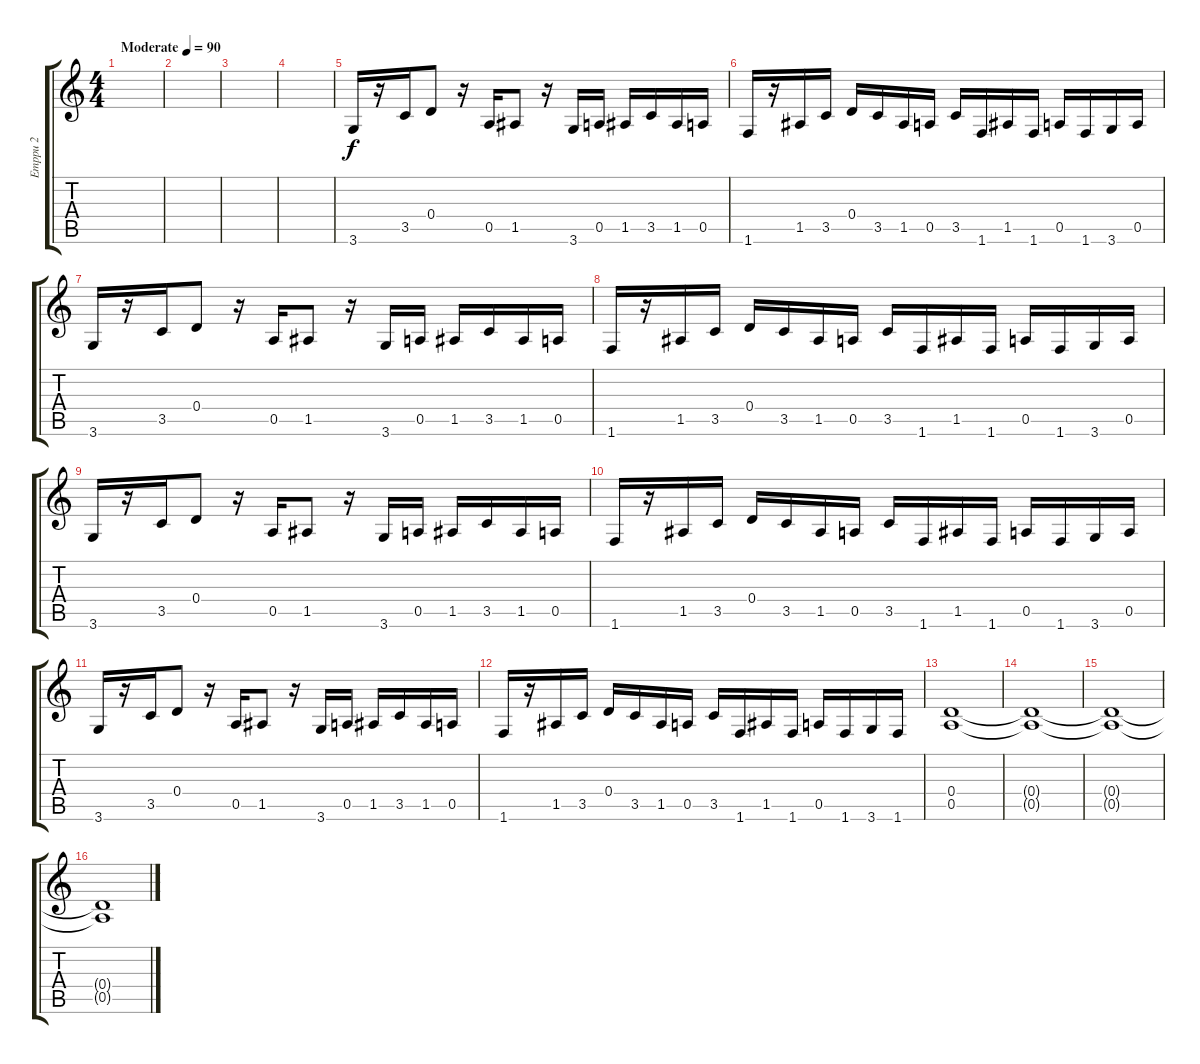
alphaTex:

\track ("Emppu 2" "Emppu 2") {instrument distortionguitar}
\staff {score tabs}
\tuning (E4 B3 G3 D3 A2 E2) {hide}
\ts (4 4)
\tempo (90 "Moderate")
\clef g2
\ks c
|
|
|
|
3.6.16 r.16 3.5.16 0.4.8 r.16 0.5.16 1.5.8 r.16 3.6.16 0.5.16 1.5.16 3.5.16 1.5.16 0.5.16 |
1.6.16 r.16 1.5.16 3.5.16 0.4.16 3.5.16 1.5.16 0.5.16 3.5.16 1.6.16 1.5.16 1.6.16 0.5.16 1.6.16 3.6.16 0.5.16 |
3.6.16 r.16 3.5.16 0.4.8 r.16 0.5.16 1.5.8 r.16 3.6.16 0.5.16 1.5.16 3.5.16 1.5.16 0.5.16 |
1.6.16 r.16 1.5.16 3.5.16 0.4.16 3.5.16 1.5.16 0.5.16 3.5.16 1.6.16 1.5.16 1.6.16 0.5.16 1.6.16 3.6.16 0.5.16 |
3.6.16 r.16 3.5.16 0.4.8 r.16 0.5.16 1.5.8 r.16 3.6.16 0.5.16 1.5.16 3.5.16 1.5.16 0.5.16 |
1.6.16 r.16 1.5.16 3.5.16 0.4.16 3.5.16 1.5.16 0.5.16 3.5.16 1.6.16 1.5.16 1.6.16 0.5.16 1.6.16 3.6.16 0.5.16 |
3.6.16 r.16 3.5.16 0.4.8 r.16 0.5.16 1.5.8 r.16 3.6.16 0.5.16 1.5.16 3.5.16 1.5.16 0.5.16 |
1.6.16 r.16 1.5.16 3.5.16 0.4.16 3.5.16 1.5.16 0.5.16 3.5.16 1.6.16 1.5.16 1.6.16 0.5.16 1.6.16 3.6.16 1.6.16 |
(0.4 0.5).1{volume 0} |
(0.4{t} 0.5{t}).1 |
(0.4{t} 0.5{t}).1 |
(0.4{t} 0.5{t}).1
